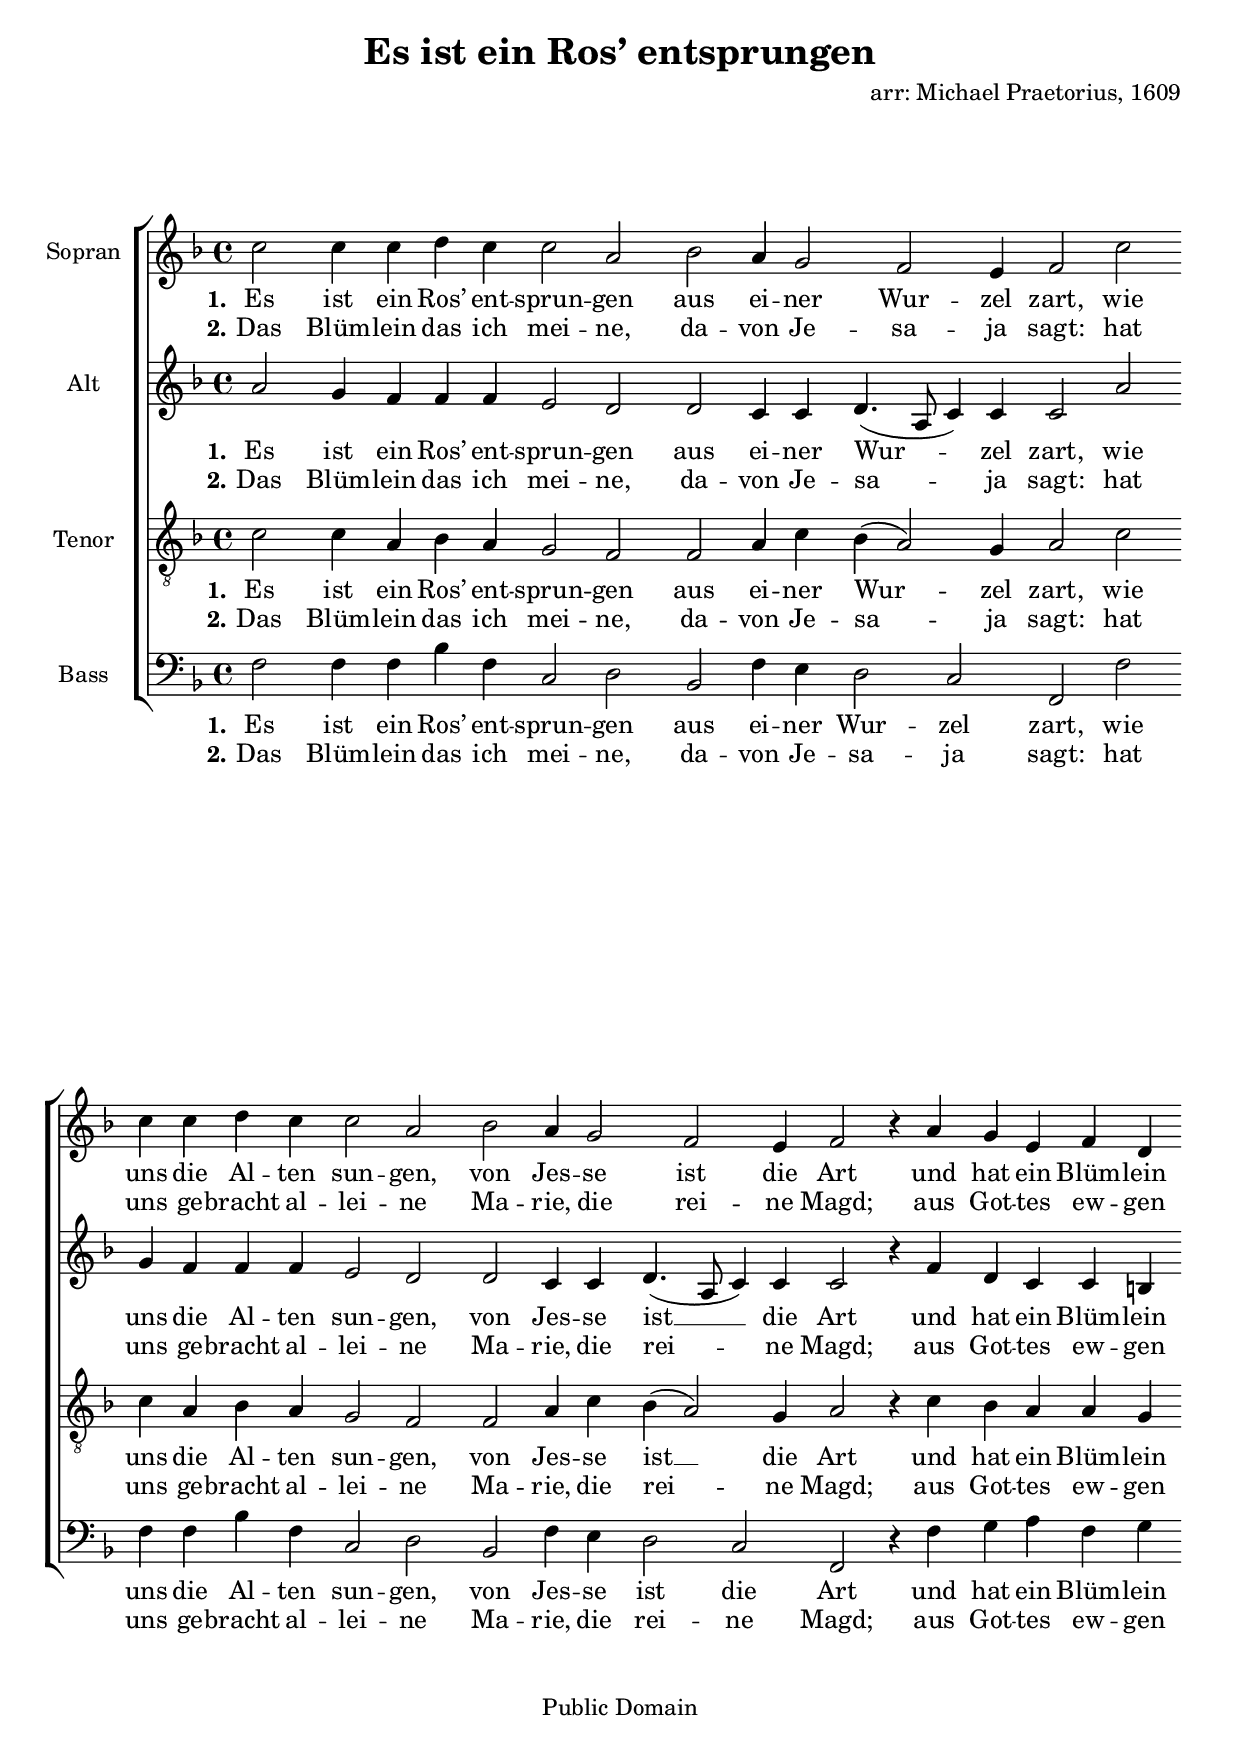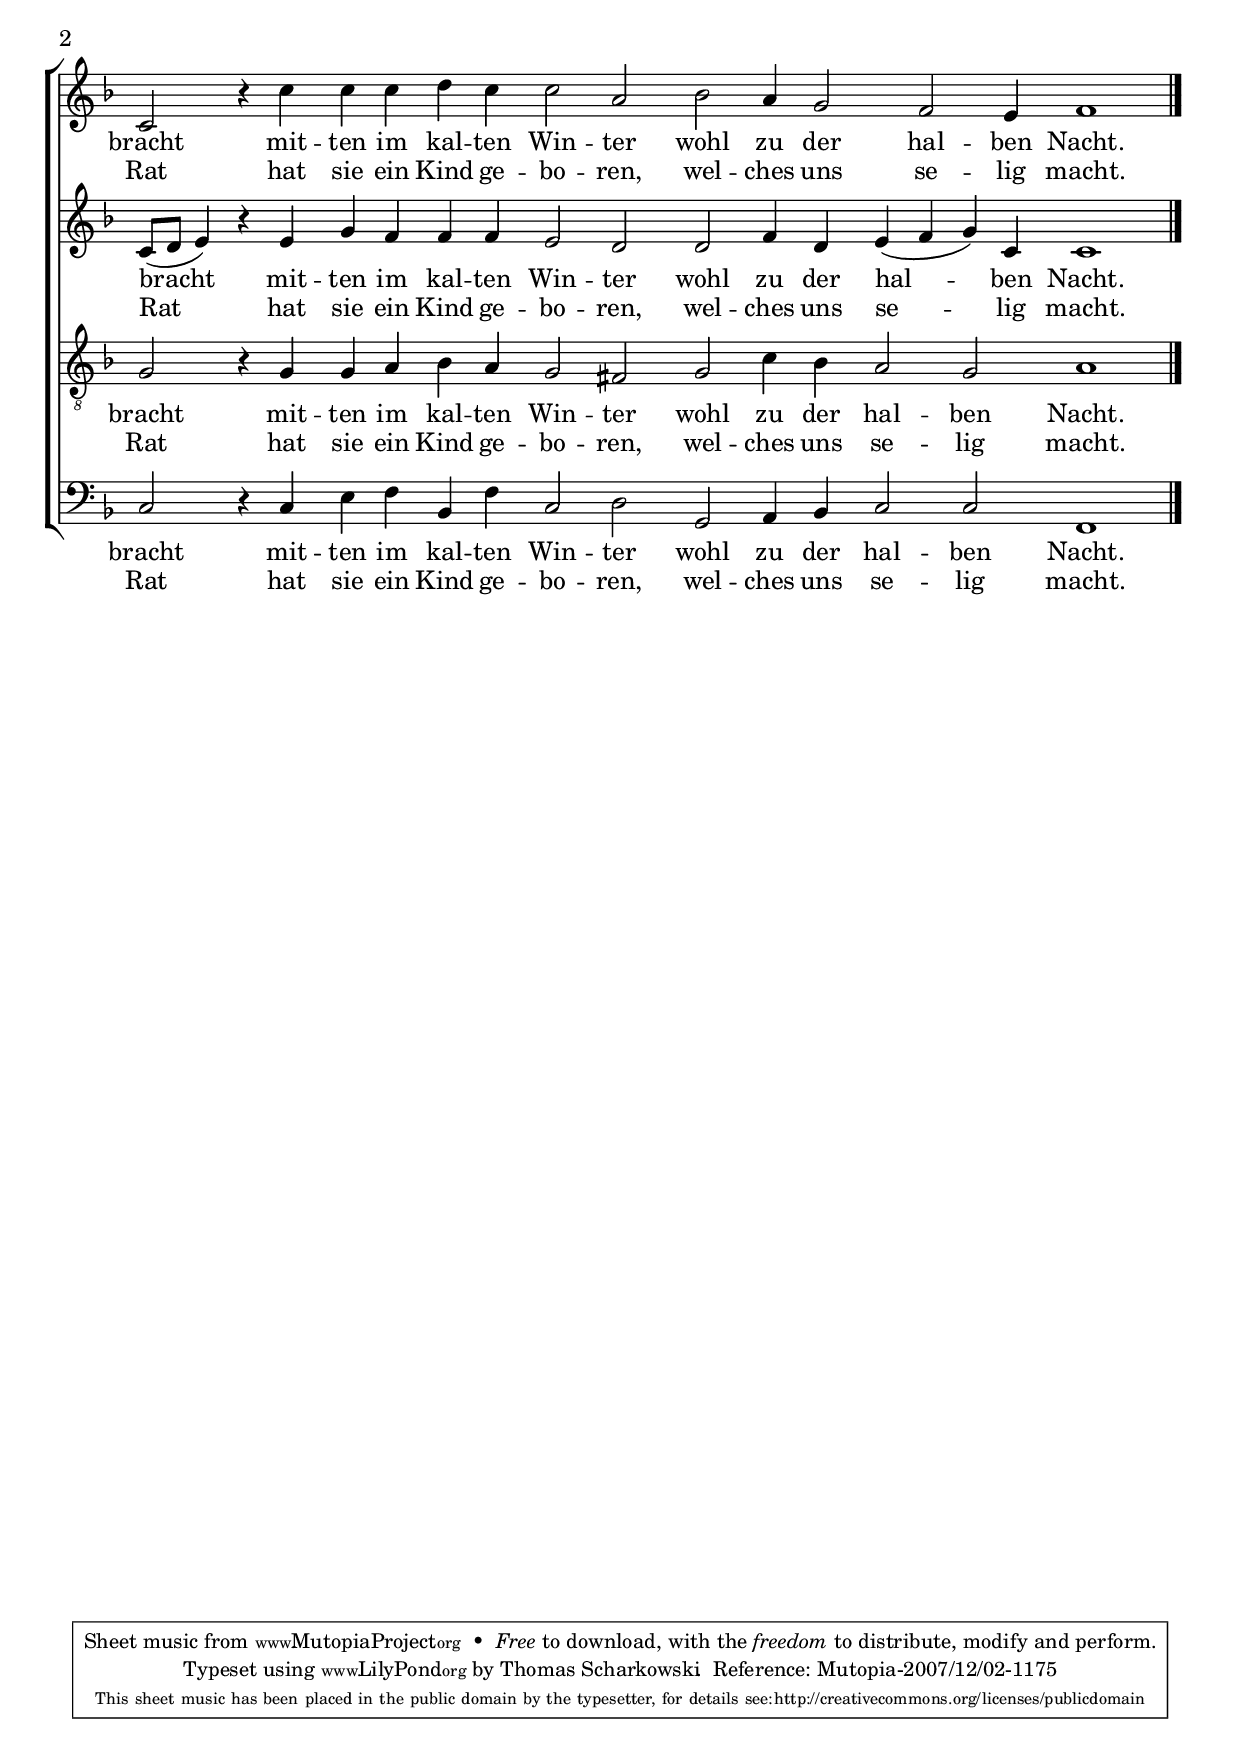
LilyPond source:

\version "2.11.34"

\header {
	title = "Es ist ein Ros’ entsprungen"
	composer = "arr: Michael Praetorius, 1609"
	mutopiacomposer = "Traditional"
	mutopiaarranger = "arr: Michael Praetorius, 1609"
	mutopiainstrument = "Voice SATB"
	date = "1599/1609"
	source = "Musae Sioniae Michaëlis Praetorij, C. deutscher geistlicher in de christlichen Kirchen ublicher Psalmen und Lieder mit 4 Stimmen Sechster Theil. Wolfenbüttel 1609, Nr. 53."
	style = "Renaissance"
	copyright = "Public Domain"
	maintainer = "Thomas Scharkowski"

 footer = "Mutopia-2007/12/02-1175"
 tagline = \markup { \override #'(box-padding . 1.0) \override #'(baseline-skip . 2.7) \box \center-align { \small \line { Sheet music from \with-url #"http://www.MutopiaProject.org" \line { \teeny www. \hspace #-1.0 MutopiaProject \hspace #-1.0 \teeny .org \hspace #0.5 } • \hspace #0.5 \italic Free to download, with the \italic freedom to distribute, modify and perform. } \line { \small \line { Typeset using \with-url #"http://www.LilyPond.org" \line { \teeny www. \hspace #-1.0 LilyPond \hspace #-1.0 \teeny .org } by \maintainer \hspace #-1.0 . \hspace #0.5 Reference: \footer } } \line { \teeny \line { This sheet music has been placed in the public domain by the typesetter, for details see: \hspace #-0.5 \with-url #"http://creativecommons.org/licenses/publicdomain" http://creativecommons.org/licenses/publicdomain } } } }
}

staffSoprano = \new Staff  {
	\time 4/4
	\set Staff.instrumentName="Sopran "
	\set Staff.midiInstrument="choir aahs"
	\key f \major
	\clef treble
	\relative c'' {
		\context Voice = "melodySop" {
		\dynamicUp
		\override Staff.BarLine #'transparent = ##t
		\set Score.measureLength = #(ly:make-moment 1 2)
		c2 
		\set Score.measureLength = #(ly:make-moment 2 2)
		c4 c d c 
		c2 a bes a4 g2 f e4 
		f2  
		
		c'2 
		c4 c d c 
		c2 a bes a4 g2 f e4 
		f2  
	% 2. Teil	
		r4 a 
		g e f d 
		c2 r4 c' 
		c c d c 
		c2 a 
		bes a4 g2
		f e4 
		f1
		\revert Staff.BarLine #'transparent
		}

	\bar "|."
	}

}
staffAlto = \new Staff  {
	\set Staff.instrumentName="Alt "
	\set Staff.midiInstrument="choir aahs"
	\key f \major
	\clef treble
	\relative c'' { 	
		\context Voice = "melodyAlt" {
		\dynamicUp		
		\override Staff.BarLine #'transparent = ##t
		\set Score.measureLength = #(ly:make-moment 1 2)
		a2
		\set Score.measureLength = #(ly:make-moment 2 2)
		g4 f f f 
		e2 d 
		d c4 c 
		d4.( a8 c4) c 
		c2
		
		a' 
		g4 f f f 
		e2 d 
		d c4 c 
		d4.( a8 c4) c 
		c2 
		
		r4 f |
		d c c b |
		c8( d e4) r e |
		g f f f |
		e2 d |
		d f4 d |
		e( f g) c, |
		c1
		\revert Staff.BarLine #'transparent
		}
	}

}
staffTenor = \new Staff  {
	\set Staff.instrumentName="Tenor "
	\set Staff.midiInstrument="choir aahs"
	\key f \major
	\clef "G_8"
	\relative c' { 	
		\context Voice = "melodyTen" {
		\dynamicUp		
		\override Staff.BarLine #'transparent = ##t
		c2 
		c4 a bes a 
		g2 f 
		f a4 c bes( a2) g4 
		a2 
		
		c
		c4 a bes a 
		g2 f 
		f a4 c bes( a2) g4 
		a2 
		
		r4 c |
		bes a a g |
		g2 r4 g |
		g a bes a |
		g2 fis |
		g c4 bes |
		a2 g |
		a1
		\revert Staff.BarLine #'transparent
		}

	}

}
staffBass = \new Staff  {
	\set Staff.instrumentName="Bass "
	\set Staff.midiInstrument="choir aahs"
	\key f \major
	\clef bass
	\relative c { 	
		\context Voice = "melodyBas" {
		\dynamicUp		
		\override Staff.BarLine #'transparent = ##t
		f2 
		f4 f bes f 
		c2 d 
		bes f'4 e 
		d2 c 
		f,
		
		f' 
		f4 f bes f 
		c2 d 
		bes f'4 e 
		d2 c 
		f,
		
		r4 f' |
		g a f g |
		c,2 r4 c |
		e f bes, f' |
		c2 d |
		g, a4 bes |
		c2 c |
		f,1 |
		\revert Staff.BarLine #'transparent
		}

	
	}

}

textsop = \lyricsto "melodySop" \new Lyrics {
	 	\set stanza = "1."
		Es ist ein Ros’ ent -- sprun -- gen
		aus ei -- ner Wur -- zel zart,
		wie uns die Al -- ten sun -- gen,
		von Jes -- se ist die Art 
		
		und hat ein Blüm -- lein bracht
		mit -- ten im kal -- ten Win -- ter
		wohl zu der hal -- ben Nacht.
	}

textsopII = \lyricsto "melodySop" \new Lyrics {		
		\set stanza = "2."
		Das Blüm -- lein das ich mei -- ne,
		da -- von Je -- sa -- ja sagt:
		hat uns ge -- bracht al -- lei -- ne
		Ma -- rie, die rei -- ne Magd;
		aus Got -- tes ew -- gen Rat
		hat sie ein Kind ge -- bo -- ren,
		wel -- ches uns se -- lig macht.
}	
		
textalt = \lyricsto "melodyAlt" \new Lyrics {
		\set stanza = "1."
		Es ist ein Ros’ ent -- sprun -- gen
		aus ei -- ner Wur -- zel zart,
		wie uns die Al -- ten sun -- gen,
		von Jes -- se ist __ die Art
		
		und hat ein Blüm -- lein bracht
		mit -- ten im kal -- ten Win -- ter
		wohl zu der hal -- ben Nacht.
	}

textaltII = \lyricsto "melodyAlt" \new Lyrics {		
		\set stanza = "2."
		Das Blüm -- lein das ich mei -- ne,
		da -- von Je -- sa -- ja sagt:
		hat uns ge -- bracht al -- lei -- ne
		Ma -- rie, die rei -- ne Magd;
		aus Got -- tes ew -- gen Rat
		hat sie ein Kind ge -- bo -- ren,
		wel -- ches uns se -- lig macht.
}		

textten = \lyricsto "melodyTen" \new Lyrics {
		\set stanza = "1."
		Es ist ein Ros’ ent -- sprun -- gen
		aus ei -- ner Wur -- zel zart,
		wie uns die Al -- ten sun -- gen,
		von Jes -- se ist __ die Art
		
		und hat ein Blüm -- lein bracht
		mit -- ten im kal -- ten Win -- ter
		wohl zu der hal -- ben Nacht.
	}

texttenII = \lyricsto "melodyTen" \new Lyrics {		
		\set stanza = "2."
		Das Blüm -- lein das ich mei -- ne,
		da -- von Je -- sa -- ja sagt:
		hat uns ge -- bracht al -- lei -- ne
		Ma -- rie, die rei -- ne Magd;
		aus Got -- tes ew -- gen Rat
		hat sie ein Kind ge -- bo -- ren,
		wel -- ches uns se -- lig macht.
}			

textbas = \lyricsto "melodyBas" \new Lyrics {
		\set stanza = "1."
		Es ist ein Ros’ ent -- sprun -- gen
		aus ei -- ner Wur -- zel zart,
		wie uns die Al -- ten sun -- gen,
		von Jes -- se ist die Art
		
		und hat ein Blüm -- lein bracht
		mit -- ten im kal -- ten Win -- ter
		wohl zu der hal -- ben Nacht.
}

textbasII = \lyricsto "melodyBas" \new Lyrics {		
		\set stanza = "2."
		Das Blüm -- lein das ich mei -- ne,
		da -- von Je -- sa -- ja sagt:
		hat uns ge -- bracht al -- lei -- ne
		Ma -- rie, die rei -- ne Magd;
		aus Got -- tes ew -- gen Rat
		hat sie ein Kind ge -- bo -- ren,
		wel -- ches uns se -- lig macht.
}		
	
\score {
	\new ChoirStaff
	<<
		\staffSoprano
		\textsop
		\textsopII
		
		\staffAlto
		\textalt
		\textaltII
		
		\staffTenor
		\textten
		\texttenII
		
		\staffBass
		\textbas
		\textbasII
	>>
	
	\midi {
		\context {
			\Score
			tempoWholesPerMinute = #(ly:make-moment 60 2)
		}
	}

	\layout  {
			\context {
			\Score
			\remove Bar_number_engraver
		}
	}
}

\paper {}

